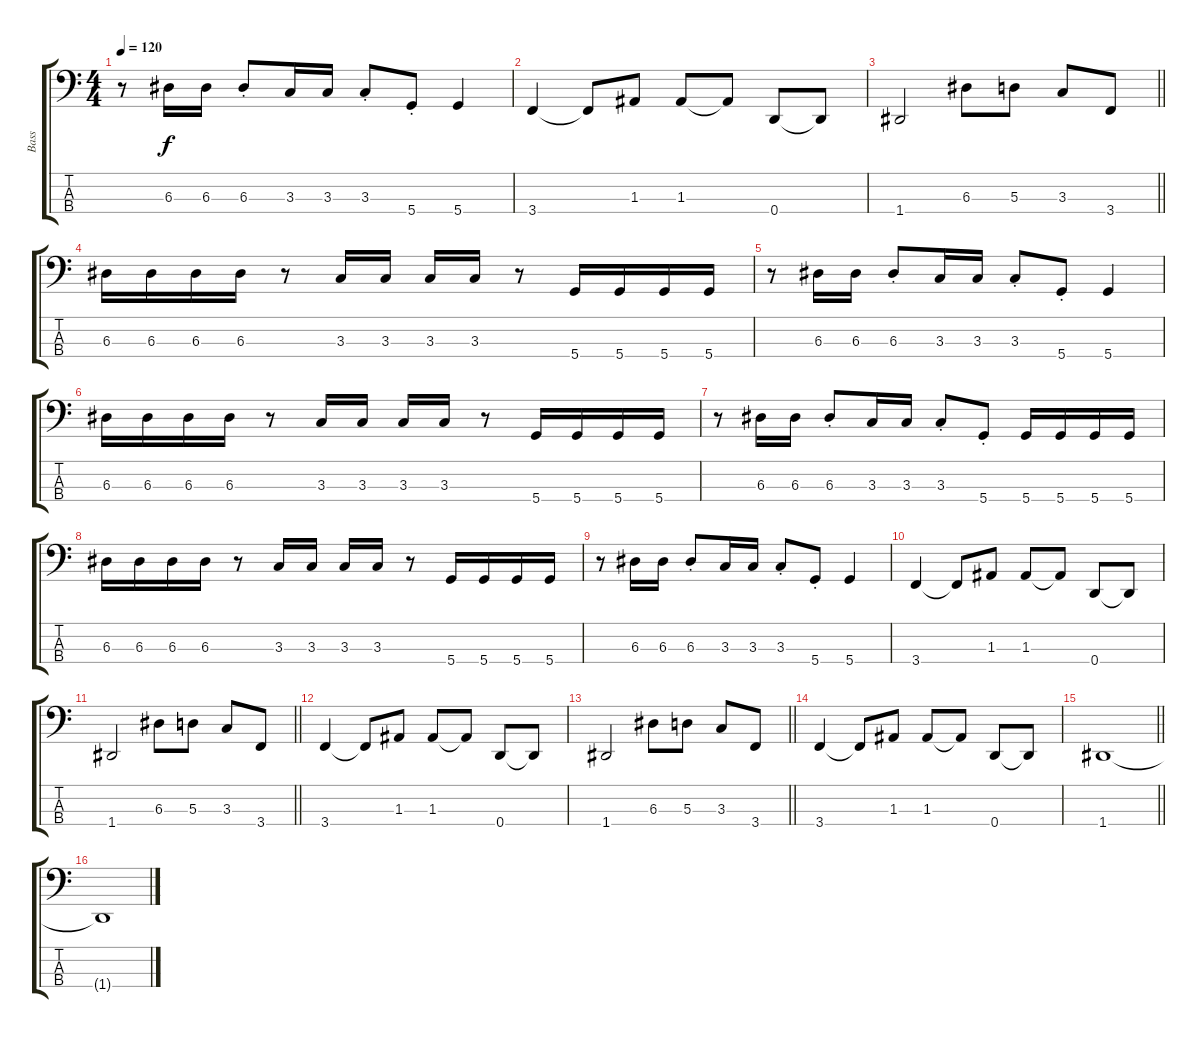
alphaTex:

\track ("Bass" "Bass") {instrument electricbassfinger}
\staff {score tabs}
\tuning (G2 D2 A1 D1) {hide}
\ts (4 4)
\tempo 120
\clef f4
\ks c
r.8{dy f} 6.3.16 6.3.16 6.3{st}.8 3.3.16 3.3.16 3.3{st}.8 5.4{st}.8 5.4.4 |
3.4.4 3.4{t}.8 1.3.8 1.3.8 1.3{t}.8 0.4.8 0.4{t}.8 |
\barLineRight lightlight
1.4.2 6.3.8 5.3.8 3.3.8 3.4.8 |
6.3.16 6.3.16 6.3.16 6.3.16 r.8 3.3.16 3.3.16 3.3.16 3.3.16 r.8 5.4.16 5.4.16 5.4.16 5.4.16 |
r.8 6.3.16 6.3.16 6.3{st}.8 3.3.16 3.3.16 3.3{st}.8 5.4{st}.8 5.4.4 |
6.3.16 6.3.16 6.3.16 6.3.16 r.8 3.3.16 3.3.16 3.3.16 3.3.16 r.8 5.4.16 5.4.16 5.4.16 5.4.16 |
r.8 6.3.16 6.3.16 6.3{st}.8 3.3.16 3.3.16 3.3{st}.8 5.4{st}.8 5.4.16 5.4.16 5.4.16 5.4.16 |
6.3.16 6.3.16 6.3.16 6.3.16 r.8 3.3.16 3.3.16 3.3.16 3.3.16 r.8 5.4.16 5.4.16 5.4.16 5.4.16 |
r.8 6.3.16 6.3.16 6.3{st}.8 3.3.16 3.3.16 3.3{st}.8 5.4{st}.8 5.4.4 |
3.4.4 3.4{t}.8 1.3.8 1.3.8 1.3{t}.8 0.4.8 0.4{t}.8 |
\barLineRight lightlight
1.4.2 6.3.8 5.3.8 3.3.8 3.4.8 |
3.4.4 3.4{t}.8 1.3.8 1.3.8 1.3{t}.8 0.4.8 0.4{t}.8 |
\barLineRight lightlight
1.4.2 6.3.8 5.3.8 3.3.8 3.4.8 |
3.4.4 3.4{t}.8 1.3.8 1.3.8 1.3{t}.8 0.4.8 0.4{t}.8 |
\barLineRight lightlight
1.4.1 |
1.4{t}.1
